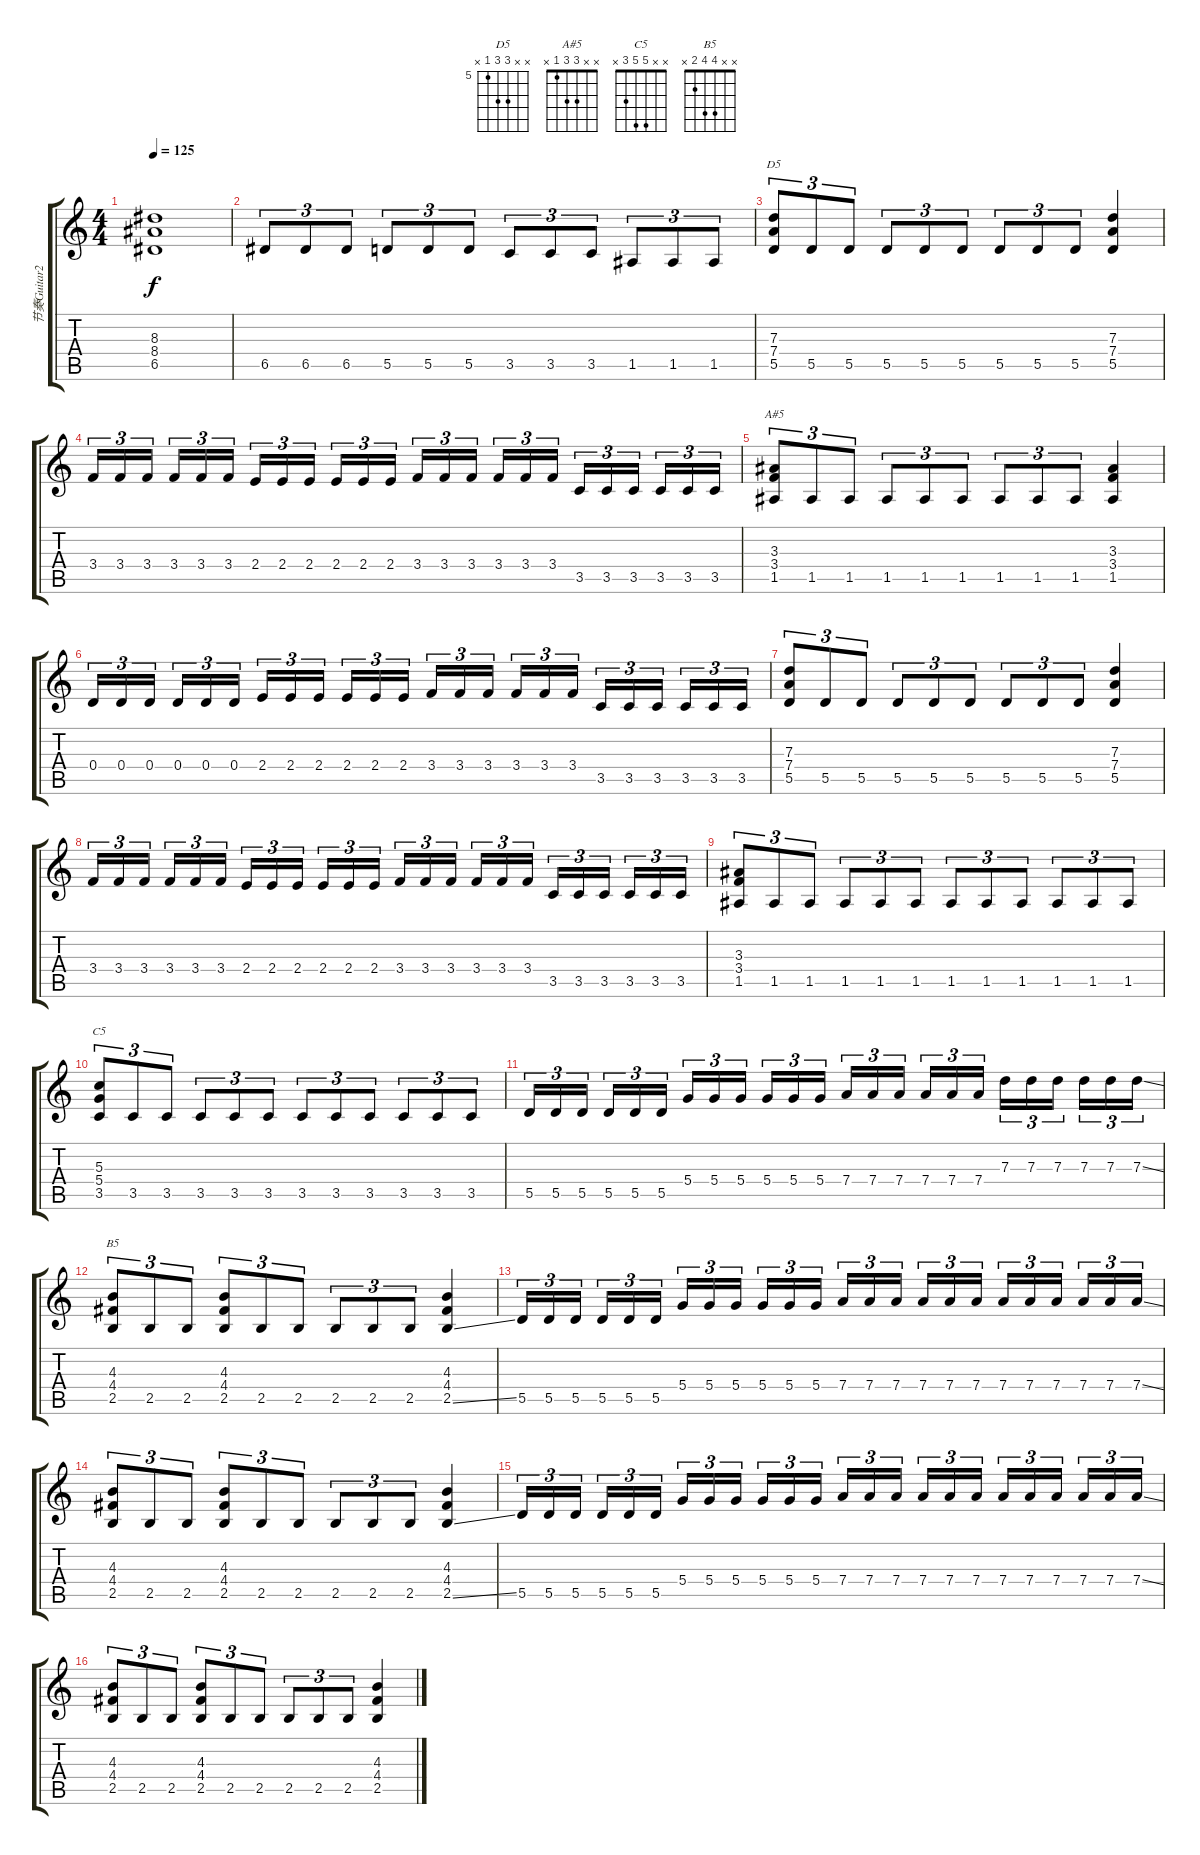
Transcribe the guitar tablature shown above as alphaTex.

\track ("节奏Guitar2" "节奏Guitar2") {instrument distortionguitar}
\staff {score tabs}
\tuning (E4 B3 G3 D3 A2 E2) {hide}
\chord ("D5" x x 7 7 5 x) {firstfret 5}
\chord ("A#5" x x 3 3 1 x)
\chord ("C5" x x 5 5 3 x)
\chord ("B5" x x 4 4 2 x)
\ts (4 4)
\tempo 125
\clef g2
\ks c
(8.3 8.4 6.5).1{dy f} |
6.5.8{tu (3 2)} 6.5.8{tu (3 2)} 6.5.8{tu (3 2)} 5.5.8{tu (3 2)} 5.5.8{tu (3 2)} 5.5.8{tu (3 2)} 3.5.8{tu (3 2)} 3.5.8{tu (3 2)} 3.5.8{tu (3 2)} 1.5.8{tu (3 2)} 1.5.8{tu (3 2)} 1.5.8{tu (3 2)} |
(7.3 7.4 5.5).8{tu (3 2) ch "D5"} 5.5.8{tu (3 2)} 5.5.8{tu (3 2)} 5.5.8{tu (3 2)} 5.5.8{tu (3 2)} 5.5.8{tu (3 2)} 5.5.8{tu (3 2)} 5.5.8{tu (3 2)} 5.5.8{tu (3 2)} (7.3 7.4 5.5).4 |
3.4.16{tu (3 2)} 3.4.16{tu (3 2)} 3.4.16{tu (3 2)} 3.4.16{tu (3 2)} 3.4.16{tu (3 2)} 3.4.16{tu (3 2)} 2.4.16{tu (3 2)} 2.4.16{tu (3 2)} 2.4.16{tu (3 2)} 2.4.16{tu (3 2)} 2.4.16{tu (3 2)} 2.4.16{tu (3 2)} 3.4.16{tu (3 2)} 3.4.16{tu (3 2)} 3.4.16{tu (3 2)} 3.4.16{tu (3 2)} 3.4.16{tu (3 2)} 3.4.16{tu (3 2)} 3.5.16{tu (3 2)} 3.5.16{tu (3 2)} 3.5.16{tu (3 2)} 3.5.16{tu (3 2)} 3.5.16{tu (3 2)} 3.5.16{tu (3 2)} |
(3.3 3.4 1.5).8{tu (3 2) ch "A#5"} 1.5.8{tu (3 2)} 1.5.8{tu (3 2)} 1.5.8{tu (3 2)} 1.5.8{tu (3 2)} 1.5.8{tu (3 2)} 1.5.8{tu (3 2)} 1.5.8{tu (3 2)} 1.5.8{tu (3 2)} (3.3 3.4 1.5).4 |
0.4.16{tu (3 2)} 0.4.16{tu (3 2)} 0.4.16{tu (3 2)} 0.4.16{tu (3 2)} 0.4.16{tu (3 2)} 0.4.16{tu (3 2)} 2.4.16{tu (3 2)} 2.4.16{tu (3 2)} 2.4.16{tu (3 2)} 2.4.16{tu (3 2)} 2.4.16{tu (3 2)} 2.4.16{tu (3 2)} 3.4.16{tu (3 2)} 3.4.16{tu (3 2)} 3.4.16{tu (3 2)} 3.4.16{tu (3 2)} 3.4.16{tu (3 2)} 3.4.16{tu (3 2)} 3.5.16{tu (3 2)} 3.5.16{tu (3 2)} 3.5.16{tu (3 2)} 3.5.16{tu (3 2)} 3.5.16{tu (3 2)} 3.5.16{tu (3 2)} |
(7.3 7.4 5.5).8{tu (3 2)} 5.5.8{tu (3 2)} 5.5.8{tu (3 2)} 5.5.8{tu (3 2)} 5.5.8{tu (3 2)} 5.5.8{tu (3 2)} 5.5.8{tu (3 2)} 5.5.8{tu (3 2)} 5.5.8{tu (3 2)} (7.3 7.4 5.5).4 |
3.4.16{tu (3 2)} 3.4.16{tu (3 2)} 3.4.16{tu (3 2)} 3.4.16{tu (3 2)} 3.4.16{tu (3 2)} 3.4.16{tu (3 2)} 2.4.16{tu (3 2)} 2.4.16{tu (3 2)} 2.4.16{tu (3 2)} 2.4.16{tu (3 2)} 2.4.16{tu (3 2)} 2.4.16{tu (3 2)} 3.4.16{tu (3 2)} 3.4.16{tu (3 2)} 3.4.16{tu (3 2)} 3.4.16{tu (3 2)} 3.4.16{tu (3 2)} 3.4.16{tu (3 2)} 3.5.16{tu (3 2)} 3.5.16{tu (3 2)} 3.5.16{tu (3 2)} 3.5.16{tu (3 2)} 3.5.16{tu (3 2)} 3.5.16{tu (3 2)} |
(3.3 3.4 1.5).8{tu (3 2)} 1.5.8{tu (3 2)} 1.5.8{tu (3 2)} 1.5.8{tu (3 2)} 1.5.8{tu (3 2)} 1.5.8{tu (3 2)} 1.5.8{tu (3 2)} 1.5.8{tu (3 2)} 1.5.8{tu (3 2)} 1.5.8{tu (3 2)} 1.5.8{tu (3 2)} 1.5.8{tu (3 2)} |
(5.3 5.4 3.5).8{tu (3 2) ch "C5"} 3.5.8{tu (3 2)} 3.5.8{tu (3 2)} 3.5.8{tu (3 2)} 3.5.8{tu (3 2)} 3.5.8{tu (3 2)} 3.5.8{tu (3 2)} 3.5.8{tu (3 2)} 3.5.8{tu (3 2)} 3.5.8{tu (3 2)} 3.5.8{tu (3 2)} 3.5.8{tu (3 2)} |
5.5.16{tu (3 2)} 5.5.16{tu (3 2)} 5.5.16{tu (3 2)} 5.5.16{tu (3 2)} 5.5.16{tu (3 2)} 5.5.16{tu (3 2)} 5.4.16{tu (3 2)} 5.4.16{tu (3 2)} 5.4.16{tu (3 2)} 5.4.16{tu (3 2)} 5.4.16{tu (3 2)} 5.4.16{tu (3 2)} 7.4.16{tu (3 2)} 7.4.16{tu (3 2)} 7.4.16{tu (3 2)} 7.4.16{tu (3 2)} 7.4.16{tu (3 2)} 7.4.16{tu (3 2)} 7.3.16{tu (3 2)} 7.3.16{tu (3 2)} 7.3.16{tu (3 2)} 7.3.16{tu (3 2)} 7.3.16{tu (3 2)} 7.3{ss}.16{tu (3 2)} |
(4.3 4.4 2.5).8{tu (3 2) ch "B5"} 2.5.8{tu (3 2)} 2.5.8{tu (3 2)} (4.3 4.4 2.5).8{tu (3 2)} 2.5.8{tu (3 2)} 2.5.8{tu (3 2)} 2.5.8{tu (3 2)} 2.5.8{tu (3 2)} 2.5.8{tu (3 2)} (4.3 4.4 2.5{ss}).4 |
5.5.16{tu (3 2)} 5.5.16{tu (3 2)} 5.5.16{tu (3 2)} 5.5.16{tu (3 2)} 5.5.16{tu (3 2)} 5.5.16{tu (3 2)} 5.4.16{tu (3 2)} 5.4.16{tu (3 2)} 5.4.16{tu (3 2)} 5.4.16{tu (3 2)} 5.4.16{tu (3 2)} 5.4.16{tu (3 2)} 7.4.16{tu (3 2)} 7.4.16{tu (3 2)} 7.4.16{tu (3 2)} 7.4.16{tu (3 2)} 7.4.16{tu (3 2)} 7.4.16{tu (3 2)} 7.4.16{tu (3 2)} 7.4.16{tu (3 2)} 7.4.16{tu (3 2)} 7.4.16{tu (3 2)} 7.4.16{tu (3 2)} 7.4{ss}.16{tu (3 2)} |
(4.3 4.4 2.5).8{tu (3 2)} 2.5.8{tu (3 2)} 2.5.8{tu (3 2)} (4.3 4.4 2.5).8{tu (3 2)} 2.5.8{tu (3 2)} 2.5.8{tu (3 2)} 2.5.8{tu (3 2)} 2.5.8{tu (3 2)} 2.5.8{tu (3 2)} (4.3 4.4 2.5{ss}).4 |
5.5.16{tu (3 2)} 5.5.16{tu (3 2)} 5.5.16{tu (3 2)} 5.5.16{tu (3 2)} 5.5.16{tu (3 2)} 5.5.16{tu (3 2)} 5.4.16{tu (3 2)} 5.4.16{tu (3 2)} 5.4.16{tu (3 2)} 5.4.16{tu (3 2)} 5.4.16{tu (3 2)} 5.4.16{tu (3 2)} 7.4.16{tu (3 2)} 7.4.16{tu (3 2)} 7.4.16{tu (3 2)} 7.4.16{tu (3 2)} 7.4.16{tu (3 2)} 7.4.16{tu (3 2)} 7.4.16{tu (3 2)} 7.4.16{tu (3 2)} 7.4.16{tu (3 2)} 7.4.16{tu (3 2)} 7.4.16{tu (3 2)} 7.4{ss}.16{tu (3 2)} |
(4.3 4.4 2.5).8{tu (3 2)} 2.5.8{tu (3 2)} 2.5.8{tu (3 2)} (4.3 4.4 2.5).8{tu (3 2)} 2.5.8{tu (3 2)} 2.5.8{tu (3 2)} 2.5.8{tu (3 2)} 2.5.8{tu (3 2)} 2.5.8{tu (3 2)} (4.3 4.4 2.5{ss}).4
